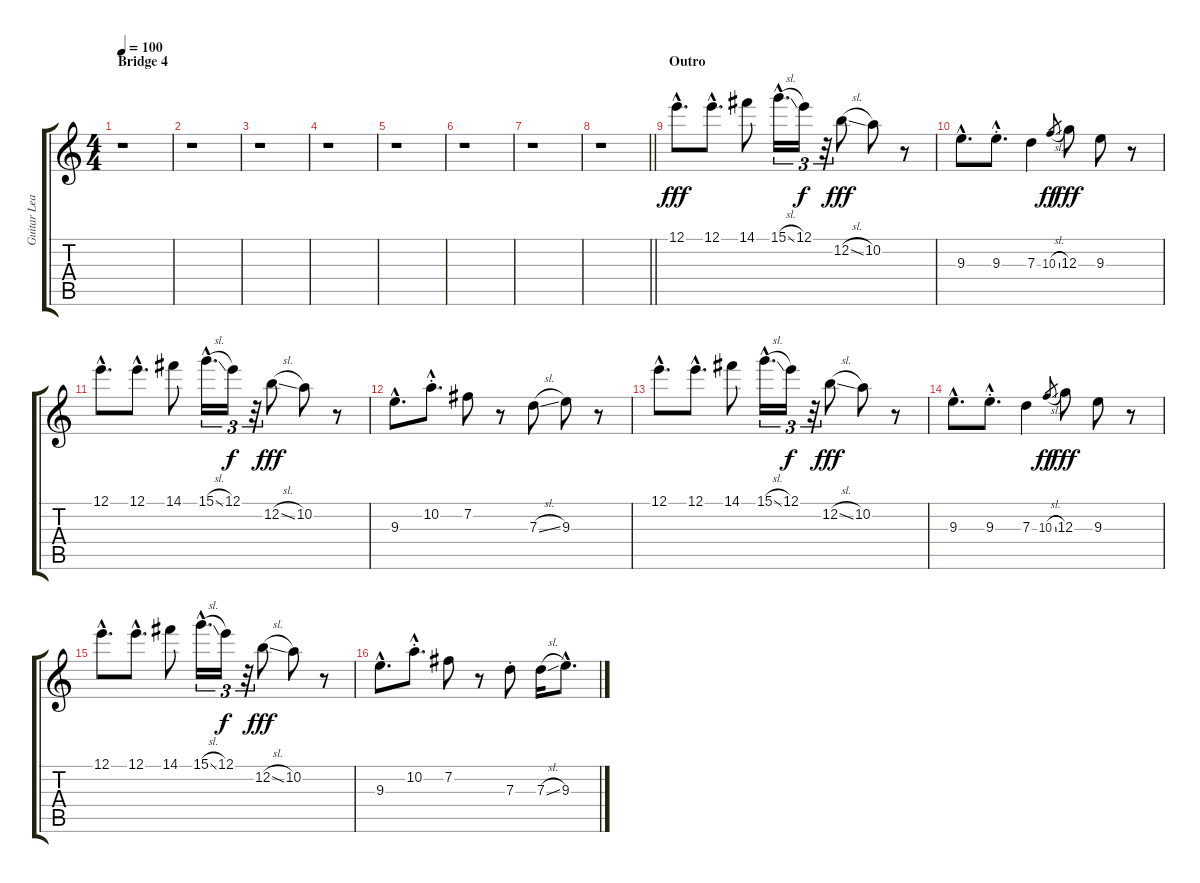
\track ("Guitar Lead (Clean)" "Guitar Lea") {instrument electricguitarjazz}
\staff {score tabs}
\tuning (E4 B3 G3 D3 A2 E2) {hide}
\ts (4 4)
\section ("" "Bridge 4")
\tempo 100
\clef g2
\ks c
r.1{dy ppp} |
r.1 |
r.1 |
r.1 |
r.1 |
r.1 |
r.1 |
\barLineRight lightlight
r.1 |
\section ("" "Outro")
12.1{hac}.8{d dy fff} 12.1{hac}.8{d} 14.1.8 15.1{sl hac}.16{d tu (3 2)} 12.1.16{tu (3 2) dy f} r.32{tu (3 2)} 12.2{sl}.8{dy fff} 10.2.8 r.8 |
9.3{hac}.8{d} 9.3{hac st}.8{d} 7.3.4 10.3{sl}.8{gr dy ff} 12.3.8{dy fff} 9.3.8 r.8 |
12.1{hac}.8{d} 12.1{hac}.8{d} 14.1.8 15.1{sl hac}.16{d tu (3 2)} 12.1.16{tu (3 2) dy f} r.32{tu (3 2)} 12.2{sl}.8{dy fff} 10.2.8 r.8 |
9.3{hac}.8{d} 10.2{hac st}.8{d} 7.2.8 r.8 7.3{sl}.8 9.3.8 r.8 |
12.1{hac}.8{d} 12.1{hac}.8{d} 14.1.8 15.1{sl hac}.16{d tu (3 2)} 12.1.16{tu (3 2) dy f} r.32{tu (3 2)} 12.2{sl}.8{dy fff} 10.2.8 r.8 |
9.3{hac}.8{d} 9.3{hac st}.8{d} 7.3.4 10.3{sl}.8{gr dy ff} 12.3.8{dy fff} 9.3.8 r.8 |
12.1{hac}.8{d} 12.1{hac}.8{d} 14.1.8 15.1{sl hac}.16{d tu (3 2)} 12.1.16{tu (3 2) dy f} r.32{tu (3 2)} 12.2{sl}.8{dy fff} 10.2.8 r.8 |
9.3{hac}.8{d} 10.2{hac st}.8{d} 7.2.8 r.8 7.3{st}.8 7.3{sl}.16 9.3{hac}.8{d}
